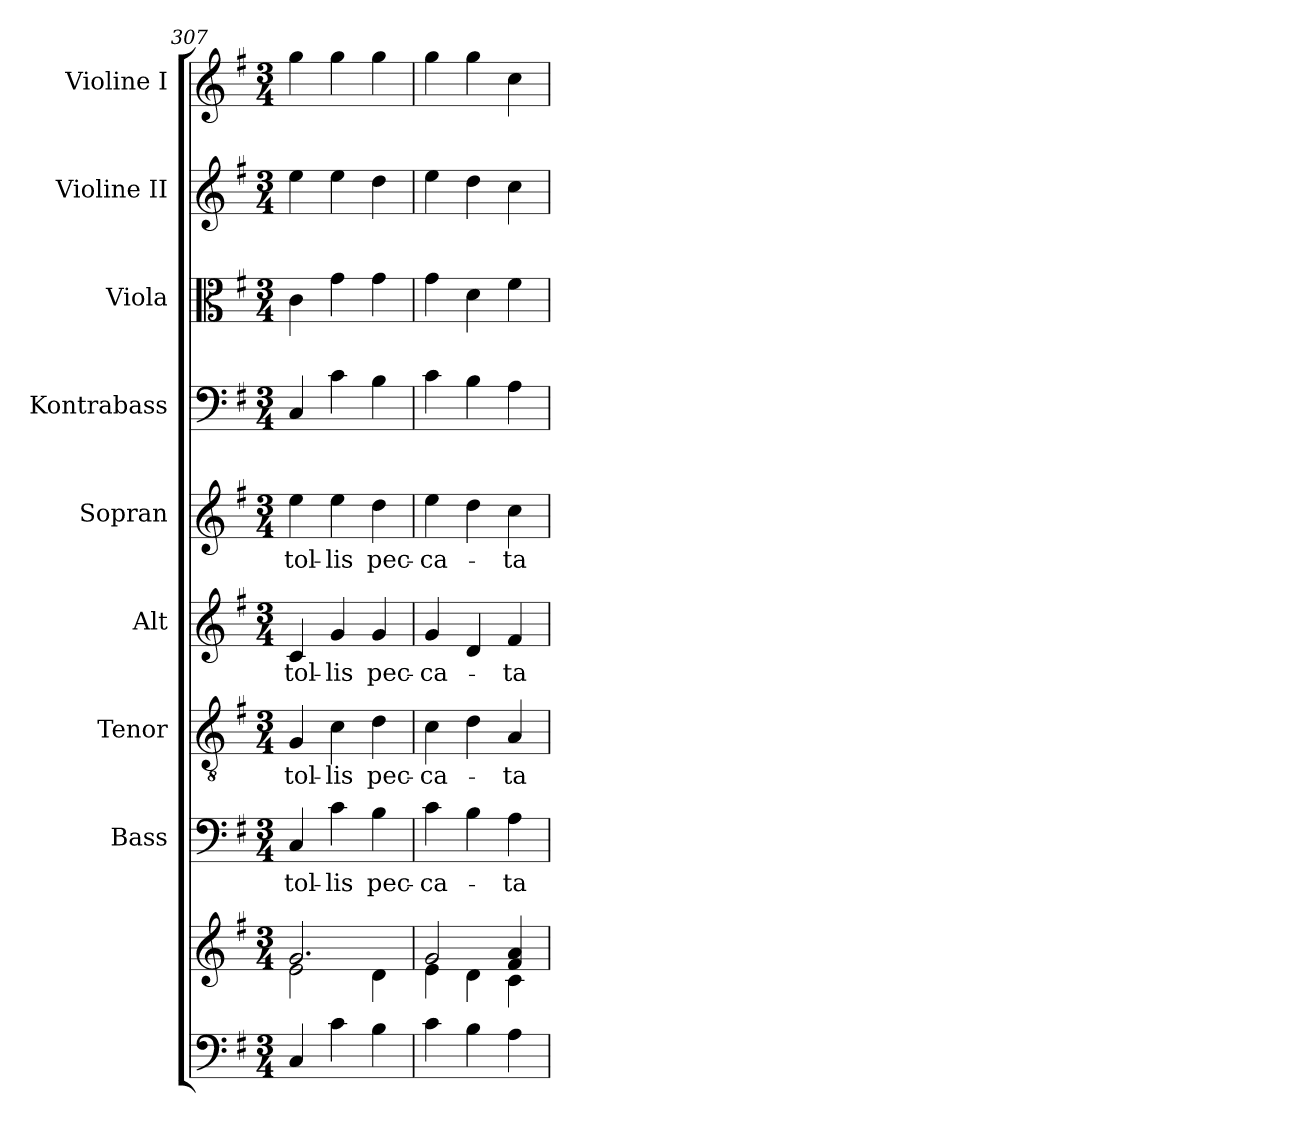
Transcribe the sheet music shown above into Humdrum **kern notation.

**kern	**kern	**kern	**text	**kern	**text	**kern	**text	**kern	**text	**kern	**kern	**kern	**kern
*part9	*part9	*part8	*part8	*part7	*part7	*part6	*part6	*part5	*part5	*part4	*part3	*part2	*part1
*staff10	*staff9	*staff8	*staff8	*staff7	*staff7	*staff6	*staff6	*staff5	*staff5	*staff4	*staff3	*staff2	*staff1
*	*	*I"Bass	*	*I"Tenor	*	*I"Alt	*	*I"Sopran	*	*I"Kontrabass	*I"Viola	*I"Violine II	*I"Violine I
*	*	*I'B.	*	*I'T.	*	*I'A.	*	*I'S.	*	*I'Kb.	*I'Vla.	*I'Vl. II	*I'Vl. I
*clefF4	*clefG2	*clefF4	*	*clefGv2	*	*clefG2	*	*clefG2	*	*clefF4	*clefC3	*clefG2	*clefG2
*	*	*	*	*	*	*	*	*	*	*ITrd7c12	*	*	*
*k[f#]	*k[f#]	*k[f#]	*	*k[f#]	*	*k[f#]	*	*k[f#]	*	*k[f#]	*k[f#]	*k[f#]	*k[f#]
*G:	*G:	*G:	*	*G:	*	*G:	*	*G:	*	*G:	*G:	*G:	*G:
*M3/4	*M3/4	*M3/4	*	*M3/4	*	*M3/4	*	*M3/4	*	*M3/4	*M3/4	*M3/4	*M3/4
=307	=307	=307	=307	=307	=307	=307	=307	=307	=307	=307	=307	=307	=307
*	*^	*	*	*	*	*	*	*	*	*	*	*	*
!	!	!	!	!LO:LY:b	!	!LO:LY:b	!	!LO:LY:b	!	!LO:LY:b	!	!	!	!
4C/	2.g/	2e\	4C/	tol-	4G/	tol-	4c/	tol-	4ee\	tol-	4CC/	4c\	4ee\	4gg\
!	!	!	!	!LO:LY:b	!	!LO:LY:b	!	!LO:LY:b	!	!LO:LY:b	!	!	!	!
4c\	.	.	4c\	-lis	4c\	-lis	4g/	-lis	4ee\	-lis	4C\	4g\	4ee\	4gg\
!	!	!	!	!LO:LY:b	!	!LO:LY:b	!	!LO:LY:b	!	!LO:LY:b	!	!	!	!
4B\	.	4d\	4B\	pec-	4d\	pec-	4g/	pec-	4dd\	pec-	4BB\	4g\	4dd\	4gg\
=308	=308	=308	=308	=308	=308	=308	=308	=308	=308	=308	=308	=308	=308	=308
!	!	!	!	!LO:LY:b	!	!LO:LY:b	!	!LO:LY:b	!	!LO:LY:b	!	!	!	!
4c\	2g/	4e\	4c\	-ca-	4c\	-ca-	4g/	-ca-	4ee\	-ca-	4C\	4g\	4ee\	4gg\
4B\	.	4d\	4B\	.	4d\	.	4d/	.	4dd\	.	4BB\	4d\	4dd\	4gg\
!	!	!	!	!LO:LY:b	!	!LO:LY:b	!	!LO:LY:b	!	!LO:LY:b	!	!	!	!
4A\	4f#/ 4a/	4c\	4A\	-ta	4A/	-ta	4f#/	-ta	4cc\	-ta	4AA\	4f#\	4cc\	4cc\
*	*v	*v	*	*	*	*	*	*	*	*	*	*	*	*
=	=	=	=	=	=	=	=	=	=	=	=	=	=
*-	*-	*-	*-	*-	*-	*-	*-	*-	*-	*-	*-	*-	*-
